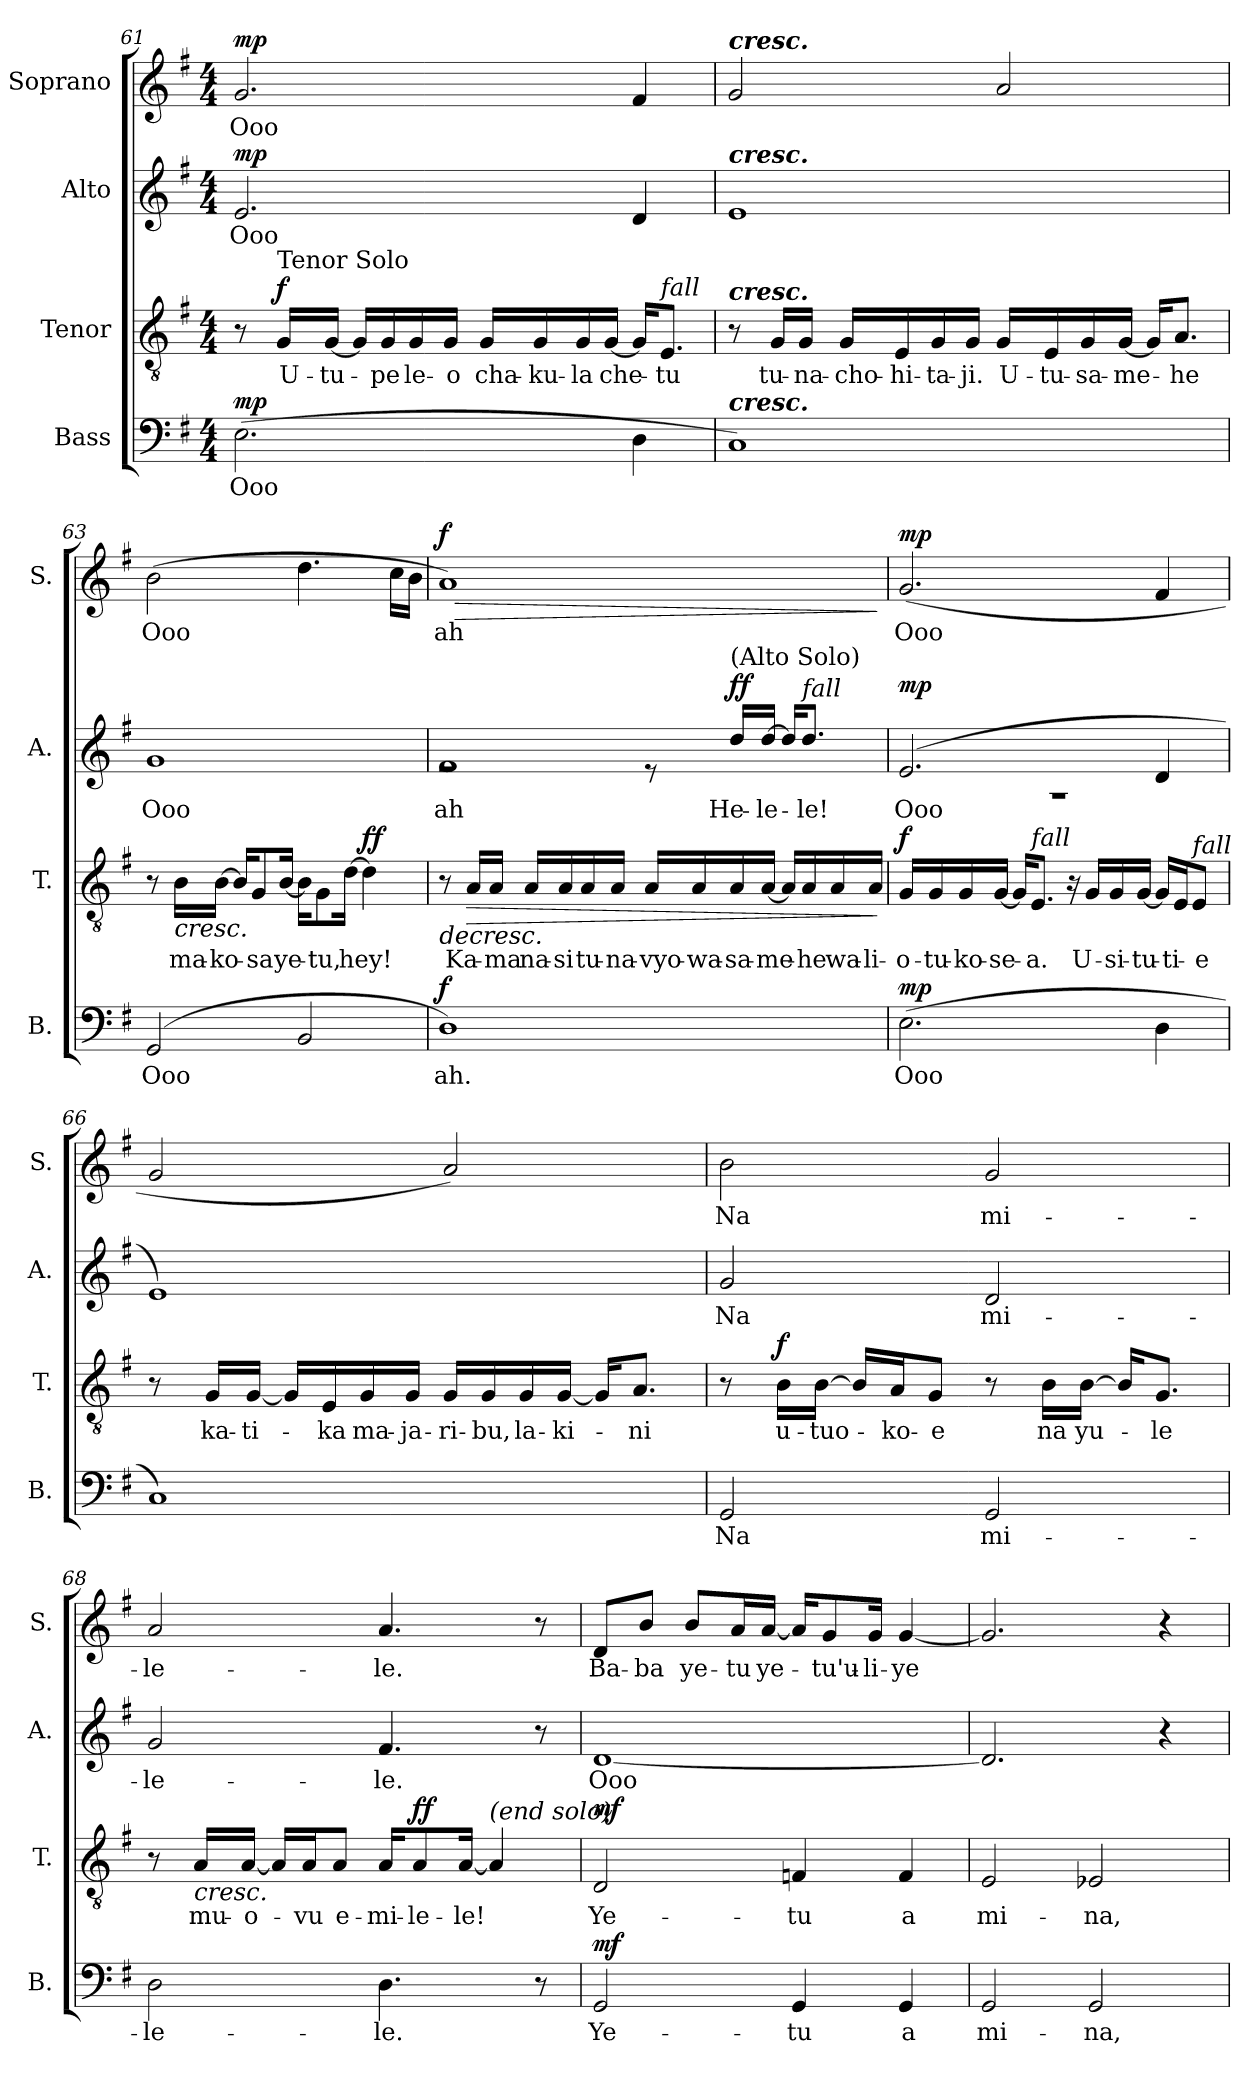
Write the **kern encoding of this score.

**kern	**text	**dynam	**kern	**text	**dynam	**kern	**text	**dynam	**kern	**text	**dynam
*part4	*part4	*part4	*part3	*part3	*part3	*part2	*part2	*part2	*part1	*part1	*part1
*staff4	*staff4	*staff4	*staff3	*staff3	*staff3	*staff2	*staff2	*staff2	*staff1	*staff1	*staff1
*I"Bass	*	*	*I"Tenor	*	*	*I"Alto	*	*	*I"Soprano	*	*
*I'B.	*	*	*I'T.	*	*	*I'A.	*	*	*I'S.	*	*
*clefF4	*	*	*clefGv2	*	*	*clefG2	*	*	*clefG2	*	*
*k[f#]	*	*	*k[f#]	*	*	*k[f#]	*	*	*k[f#]	*	*
*M4/4	*	*	*M4/4	*	*	*M4/4	*	*	*M4/4	*	*
=61	=61	=61	=61	=61	=61	=61	=61	=61	=61	=61	=61
!	!LO:LY:b	!LO:DY:a	!	!	!	!	!LO:LY:b	!LO:DY:a	!	!LO:LY:b	!LO:DY:a
(2.E\	Ooo	mp	8r	.	.	2.e/	Ooo	mp	2.g/	Ooo	mp
!	!	!	!LO:TX:a:t=Tenor Solo	!	!	!	!	!	!	!	!
!	!	!	!	!LO:LY:b	!LO:DY:a	!	!	!	!	!	!
.	.	.	16G/LL	U-	f	.	.	.	.	.	.
!	!	!	!	!LO:LY:b	!	!	!	!	!	!	!
.	.	.	[16G/JJ	-tu-	.	.	.	.	.	.	.
.	.	.	16G/LL]	.	.	.	.	.	.	.	.
!	!	!	!	!LO:LY:b	!	!	!	!	!	!	!
.	.	.	16G/	-pe	.	.	.	.	.	.	.
!	!	!	!	!LO:LY:b	!	!	!	!	!	!	!
.	.	.	16G/	le-	.	.	.	.	.	.	.
!	!	!	!	!LO:LY:b	!	!	!	!	!	!	!
.	.	.	16G/JJ	-o	.	.	.	.	.	.	.
!	!	!	!	!LO:LY:b	!	!	!	!	!	!	!
.	.	.	16G/LL	cha-	.	.	.	.	.	.	.
!	!	!	!	!LO:LY:b	!	!	!	!	!	!	!
.	.	.	16G/	-ku-	.	.	.	.	.	.	.
!	!	!	!	!LO:LY:b	!	!	!	!	!	!	!
.	.	.	16G/	-la	.	.	.	.	.	.	.
!	!	!	!	!LO:LY:b	!	!	!	!	!	!	!
.	.	.	[16G/JJ	che-	.	.	.	.	.	.	.
4D\	.	.	16G/KL]	.	.	4d/	.	.	4f#/	.	.
!	!	!	!LO:TX:a:i:t=fall	!	!	!	!	!	!	!	!
!	!	!	!	!LO:LY:b	!	!	!	!	!	!	!
.	.	.	8.E/J	-tu	.	.	.	.	.	.	.
!!LO:LB:g=z
=62	=62	=62	=62	=62	=62	=62	=62	=62	=62	=62	=62
!	!	!	!	!	!	!	!	!	!LO:TX:a:Bi:t=cresc.	!	!
!	!	!	!	!	!	!LO:TX:a:Bi:t=cresc.	!	!	!	!	!
!	!	!	!LO:TX:a:Bi:t=cresc.	!	!	!	!	!	!	!	!
!LO:TX:a:Bi:t=cresc.	!	!	!	!	!	!	!	!	!	!	!
1C)	.	.	8r	.	.	1e	.	.	2g/	.	.
!	!	!	!	!LO:LY:b	!	!	!	!	!	!	!
.	.	.	16G/LL	tu-	.	.	.	.	.	.	.
!	!	!	!	!LO:LY:b	!	!	!	!	!	!	!
.	.	.	16G/JJ	-na-	.	.	.	.	.	.	.
!	!	!	!	!LO:LY:b	!	!	!	!	!	!	!
.	.	.	16G/LL	-cho-	.	.	.	.	.	.	.
!	!	!	!	!LO:LY:b	!	!	!	!	!	!	!
.	.	.	16E/	-hi-	.	.	.	.	.	.	.
!	!	!	!	!LO:LY:b	!	!	!	!	!	!	!
.	.	.	16G/	-ta-	.	.	.	.	.	.	.
!	!	!	!	!LO:LY:b	!	!	!	!	!	!	!
.	.	.	16G/JJ	-ji.	.	.	.	.	.	.	.
!	!	!	!	!LO:LY:b	!	!	!	!	!	!	!
.	.	.	16G/LL	U-	.	.	.	.	2a/	.	.
!	!	!	!	!LO:LY:b	!	!	!	!	!	!	!
.	.	.	16E/	-tu-	.	.	.	.	.	.	.
!	!	!	!	!LO:LY:b	!	!	!	!	!	!	!
.	.	.	16G/	-sa-	.	.	.	.	.	.	.
!	!	!	!	!LO:LY:b	!	!	!	!	!	!	!
.	.	.	[16G/JJ	-me-	.	.	.	.	.	.	.
.	.	.	16G/KL]	.	.	.	.	.	.	.	.
!	!	!	!	!LO:LY:b	!	!	!	!	!	!	!
.	.	.	8.A/J	-he	.	.	.	.	.	.	.
=63	=63	=63	=63	=63	=63	=63	=63	=63	=63	=63	=63
!	!LO:LY:b	!	!	!	!	!	!LO:LY:b	!	!	!LO:LY:b	!
(2GG/	Ooo	.	8r	.	.	1g	Ooo	.	(2b\	Ooo	.
!	!	!	!	!LO:LY:b	!LO:HP:b	!	!	!	!	!	!
.	.	.	16B\LL	ma-	<	.	.	.	.	.	.
!	!	!	!	!LO:LY:b	!	!	!	!	!	!	!
.	.	.	[16B\JJ	-ko-	.	.	.	.	.	.	.
.	.	.	16B/KL]	.	.	.	.	.	.	.	.
!	!	!	!	!LO:LY:b	!	!	!	!	!	!	!
.	.	.	8G/	-sa	.	.	.	.	.	.	.
!	!	!	!	!LO:LY:b	!	!	!	!	!	!	!
.	.	.	[16B/Jk	ye-	.	.	.	.	.	.	.
2BB/	.	.	16B\KL]	.	.	.	.	.	4.dd\	.	.
!	!	!	!	!LO:LY:b	!	!	!	!	!	!	!
.	.	.	8G\	tu,	.	.	.	.	.	.	.
!	!	!	!	!LO:LY:b	!	!	!	!	!	!	!
.	.	.	[16d\Jk	hey!	.	.	.	.	.	.	.
!	!	!	!	!	!LO:DY:a	!	!	!	!	!	!
.	.	.	4d\]	.	ff	.	.	.	.	.	.
.	.	.	.	.	.	.	.	.	16cc\LL	.	.
.	.	.	.	.	.	.	.	.	16b\JJ	.	.
.	.	.	.	.	[	.	.	.	.	.	.
=64	=64	=64	=64	=64	=64	=64	=64	=64	=64	=64	=64
!	!LO:LY:b	!LO:DY:a	!	!	!LO:HP:b	!	!LO:LY:b	!	!	!LO:LY:b	!LO:HP:b
*	*	*	*	*	*	*^	*	*	*	*	*
!	!	!	!	!	!	!	!	!	!	!	!	!LO:DY:n=1:a
1D)	ah.	f	8r	.	>	2re	1f#	ah	.	1a)	ah	> f
!	!	!	!	!LO:LY:b	!LO:HP:b	!	!	!	!	!	!	!
.	.	.	16A/LL	Ka-	>	.	.	.	.	.	.	.
!	!	!	!	!LO:LY:b	!	!	!	!	!	!	!	!
.	.	.	16A/JJ	-ma	.	.	.	.	.	.	.	.
!	!	!	!	!LO:LY:b	!	!	!	!	!	!	!	!
.	.	.	16A/LL	na-	.	.	.	.	.	.	.	.
!	!	!	!	!LO:LY:b	!	!	!	!	!	!	!	!
.	.	.	16A/	-si	.	.	.	.	.	.	.	.
!	!	!	!	!LO:LY:b	!	!	!	!	!	!	!	!
.	.	.	16A/	tu-	.	.	.	.	.	.	.	.
!	!	!	!	!LO:LY:b	!	!	!	!	!	!	!	!
.	.	.	16A/JJ	-na-	.	.	.	.	.	.	.	.
!	!	!	!	!LO:LY:b	!	!	!	!	!	!	!	!
.	.	.	16A/LL	-vyo-	.	8re	.	.	.	.	.	.
!	!	!	!	!LO:LY:b	!	!	!	!	!	!	!	!
.	.	.	16A/	-wa-	.	.	.	.	.	.	.	.
!	!	!	!	!	!	!LO:TX:a:t=(Alto Solo)	!	!	!	!	!	!
!	!	!	!	!LO:LY:b	!	!	!	!LO:LY:b	!LO:DY:a	!	!	!
.	.	.	16A/	-sa-	.	16dd/LL	.	He-	ff	.	.	.
!	!	!	!	!LO:LY:b	!	!	!	!LO:LY:b	!	!	!	!
.	.	.	[16A/JJ	-me-	.	[16dd/JJ	.	-le-	.	.	.	.
.	.	.	16A/LL]	.	.	16dd/KL]	.	.	.	.	.	.
!	!	!	!	!	!	!LO:TX:a:i:t=fall	!	!	!	!	!	!
!	!	!	!	!LO:LY:b	!	!	!	!LO:LY:b	!	!	!	!
.	.	.	16A/	-he	.	8.dd/J	.	-le!	.	.	.	.
!	!	!	!	!LO:LY:b	!	!	!	!	!	!	!	!
.	.	.	16A/	wa-	.	.	.	.	.	.	.	.
!	!	!	!	!LO:LY:b	!	!	!	!	!	!	!	!
.	.	.	16A/JJ	-li-	.	.	.	.	.	.	.	.
*	*	*	*	*	*	*v	*v	*	*	*	*	*
.	.	.	.	.	] ]	.	.	.	.	.	]
!!LO:PB:g=z
=65	=65	=65	=65	=65	=65	=65	=65	=65	=65	=65	=65
!	!LO:LY:b	!LO:DY:a	!	!LO:LY:b	!LO:DY:a	!	!LO:LY:b	!LO:DY:a	!	!LO:LY:b	!LO:DY:a
*	*	*	*	*	*	*^	*	*	*	*	*
(2.E\	Ooo	mp	16G/LL	-o-	f	(2.e/	1r	Ooo	mp	(2.g/	Ooo	mp
!	!	!	!	!LO:LY:b	!	!	!	!	!	!	!	!
.	.	.	16G/	-tu-	.	.	.	.	.	.	.	.
!	!	!	!	!LO:LY:b	!	!	!	!	!	!	!	!
.	.	.	16G/	-ko-	.	.	.	.	.	.	.	.
!	!	!	!	!LO:LY:b	!	!	!	!	!	!	!	!
.	.	.	[16G/JJ	-se-	.	.	.	.	.	.	.	.
.	.	.	16G/KL]	.	.	.	.	.	.	.	.	.
!	!	!	!LO:TX:a:i:t=fall	!	!	!	!	!	!	!	!	!
!	!	!	!	!LO:LY:b	!	!	!	!	!	!	!	!
.	.	.	8.E/J	-a.	.	.	.	.	.	.	.	.
.	.	.	16r	.	.	.	.	.	.	.	.	.
!	!	!	!	!LO:LY:b	!	!	!	!	!	!	!	!
.	.	.	16G/LL	U-	.	.	.	.	.	.	.	.
!	!	!	!	!LO:LY:b	!	!	!	!	!	!	!	!
.	.	.	16G/	-si-	.	.	.	.	.	.	.	.
!	!	!	!	!LO:LY:b	!	!	!	!	!	!	!	!
.	.	.	[16G/JJ	-tu-	.	.	.	.	.	.	.	.
4D\	.	.	16G/LL]	.	.	4d/	.	.	.	4f#/	.	.
!	!	!	!	!LO:LY:b	!	!	!	!	!	!	!	!
.	.	.	16E/J	-ti-	.	.	.	.	.	.	.	.
!	!	!	!LO:TX:a:i:t=fall	!	!	!	!	!	!	!	!	!
!	!	!	!	!LO:LY:b	!	!	!	!	!	!	!	!
.	.	.	8E/J	-e	.	.	.	.	.	.	.	.
*	*	*	*	*	*	*v	*v	*	*	*	*	*
=66	=66	=66	=66	=66	=66	=66	=66	=66	=66	=66	=66
1C)	.	.	8r	.	.	1e)	.	.	2g/	.	.
!	!	!	!	!LO:LY:b	!	!	!	!	!	!	!
.	.	.	16G/LL	ka-	.	.	.	.	.	.	.
!	!	!	!	!LO:LY:b	!	!	!	!	!	!	!
.	.	.	[16G/JJ	-ti-	.	.	.	.	.	.	.
.	.	.	16G/LL]	.	.	.	.	.	.	.	.
!	!	!	!	!LO:LY:b	!	!	!	!	!	!	!
.	.	.	16E/	-ka	.	.	.	.	.	.	.
!	!	!	!	!LO:LY:b	!	!	!	!	!	!	!
.	.	.	16G/	ma-	.	.	.	.	.	.	.
!	!	!	!	!LO:LY:b	!	!	!	!	!	!	!
.	.	.	16G/JJ	-ja-	.	.	.	.	.	.	.
!	!	!	!	!LO:LY:b	!	!	!	!	!	!	!
.	.	.	16G/LL	-ri-	.	.	.	.	2a/)	.	.
!	!	!	!	!LO:LY:b	!	!	!	!	!	!	!
.	.	.	16G/	-bu,	.	.	.	.	.	.	.
!	!	!	!	!LO:LY:b	!	!	!	!	!	!	!
.	.	.	16G/	la-	.	.	.	.	.	.	.
!	!	!	!	!LO:LY:b	!	!	!	!	!	!	!
.	.	.	[16G/JJ	-ki-	.	.	.	.	.	.	.
.	.	.	16G/KL]	.	.	.	.	.	.	.	.
!	!	!	!	!LO:LY:b	!	!	!	!	!	!	!
.	.	.	8.A/J	-ni	.	.	.	.	.	.	.
=67	=67	=67	=67	=67	=67	=67	=67	=67	=67	=67	=67
!	!LO:LY:b	!	!	!	!	!	!LO:LY:b	!	!	!LO:LY:b	!
2GG/	Na	.	8r	.	.	2g/	Na	.	2b\	Na	.
!	!	!	!	!LO:LY:b	!LO:DY:a	!	!	!	!	!	!
.	.	.	16B\LL	u-	f	.	.	.	.	.	.
!	!	!	!	!LO:LY:b	!	!	!	!	!	!	!
.	.	.	[16B\JJ	-tuo-	.	.	.	.	.	.	.
.	.	.	16B/LL]	.	.	.	.	.	.	.	.
!	!	!	!	!LO:LY:b	!	!	!	!	!	!	!
.	.	.	16A/J	-ko-	.	.	.	.	.	.	.
!	!	!	!	!LO:LY:b	!	!	!	!	!	!	!
.	.	.	8G/J	-e	.	.	.	.	.	.	.
!	!LO:LY:b	!	!	!	!	!	!LO:LY:b	!	!	!LO:LY:b	!
2GG/	mi-	.	8r	.	.	2d/	mi-	.	2g/	mi-	.
!	!	!	!	!LO:LY:b	!	!	!	!	!	!	!
.	.	.	16B\LL	na	.	.	.	.	.	.	.
!	!	!	!	!LO:LY:b	!	!	!	!	!	!	!
.	.	.	[16B\JJ	yu-	.	.	.	.	.	.	.
.	.	.	16B/KL]	.	.	.	.	.	.	.	.
!	!	!	!	!LO:LY:b	!	!	!	!	!	!	!
.	.	.	8.G/J	le	.	.	.	.	.	.	.
!!LO:LB:g=z
=68	=68	=68	=68	=68	=68	=68	=68	=68	=68	=68	=68
!	!LO:LY:b	!	!	!	!	!	!LO:LY:b	!	!	!LO:LY:b	!
2D\	-le-	.	8r	.	.	2g/	-le-	.	2a/	-le-	.
!	!	!	!	!LO:LY:b	!LO:HP:b	!	!	!	!	!	!
.	.	.	16A/LL	mu-	<	.	.	.	.	.	.
!	!	!	!	!LO:LY:b	!	!	!	!	!	!	!
.	.	.	[16A/JJ	-o-	.	.	.	.	.	.	.
.	.	.	16A/LL]	.	.	.	.	.	.	.	.
!	!	!	!	!LO:LY:b	!	!	!	!	!	!	!
.	.	.	16A/J	-vu	.	.	.	.	.	.	.
!	!	!	!	!LO:LY:b	!	!	!	!	!	!	!
.	.	.	8A/J	e-	.	.	.	.	.	.	.
!	!LO:LY:b	!	!	!LO:LY:b	!	!	!LO:LY:b	!	!	!LO:LY:b	!
4.D\	-le.	.	16A/KL	-mi-	.	4.f#/	-le.	.	4.a/	-le.	.
!	!	!	!	!LO:LY:b	!LO:DY:a	!	!	!	!	!	!
.	.	.	8A/	-le-	ff	.	.	.	.	.	.
!	!	!	!	!LO:LY:b	!	!	!	!	!	!	!
.	.	.	[16A/Jk	-le!	.	.	.	.	.	.	.
!	!	!	!LO:TX:a:i:t=(end solo)	!	!	!	!	!	!	!	!
.	.	.	4A/]	.	.	.	.	.	.	.	.
8r	.	.	.	.	.	8r	.	.	8r	.	.
.	.	.	.	.	[	.	.	.	.	.	.
=69	=69	=69	=69	=69	=69	=69	=69	=69	=69	=69	=69
!	!LO:LY:b	!LO:DY:a	!	!LO:LY:b	!LO:DY:a	!	!LO:LY:b	!	!	!LO:LY:b	!
2GG/	Ye-	mf	2D/	Ye-	mf	[1d	Ooo	.	8d/L	Ba-	.
!	!	!	!	!	!	!	!	!	!	!LO:LY:b	!
.	.	.	.	.	.	.	.	.	8b/J	-ba	.
!	!	!	!	!	!	!	!	!	!	!LO:LY:b	!
.	.	.	.	.	.	.	.	.	8b/L	ye-	.
!	!	!	!	!	!	!	!	!	!	!LO:LY:b	!
.	.	.	.	.	.	.	.	.	16a/L	-tu	.
!	!	!	!	!	!	!	!	!	!	!LO:LY:b	!
.	.	.	.	.	.	.	.	.	[16a/JJ	ye-	.
!	!LO:LY:b	!	!	!LO:LY:b	!	!	!	!	!	!	!
4GG/	-tu	.	4Fn/	-tu	.	.	.	.	16a/KL]	.	.
!	!	!	!	!	!	!	!	!	!	!LO:LY:b	!
.	.	.	.	.	.	.	.	.	8g/	-tu'u-	.
!	!	!	!	!	!	!	!	!	!	!LO:LY:b	!
.	.	.	.	.	.	.	.	.	16g/Jk	-li-	.
!	!LO:LY:b	!	!	!LO:LY:b	!	!	!	!	!	!LO:LY:b	!
4GG/	a	.	4F/	a	.	.	.	.	[4g/	-ye	.
=70	=70	=70	=70	=70	=70	=70	=70	=70	=70	=70	=70
!	!LO:LY:b	!	!	!LO:LY:b	!	!	!	!	!	!	!
2GG/	mi-	.	2E/	mi-	.	2.d/]	.	.	2.g/]	.	.
!	!LO:LY:b	!	!	!LO:LY:b	!	!	!	!	!	!	!
2GG/	-na,	.	2E-X/	-na,	.	.	.	.	.	.	.
.	.	.	.	.	.	4r	.	.	4r	.	.
=	=	=	=	=	=	=	=	=	=	=	=
*-	*-	*-	*-	*-	*-	*-	*-	*-	*-	*-	*-
